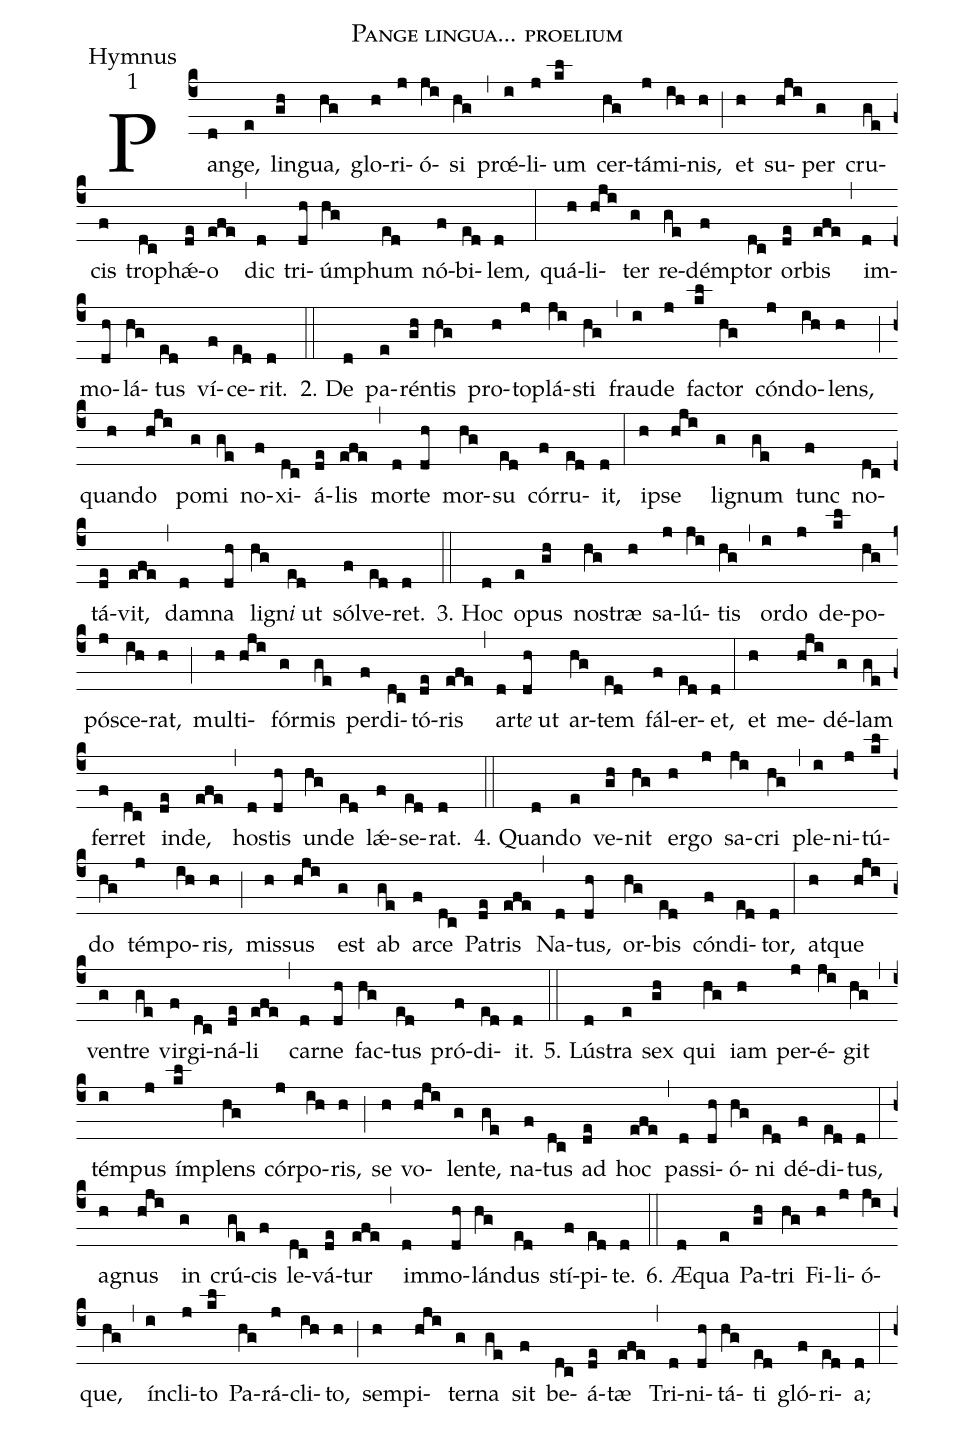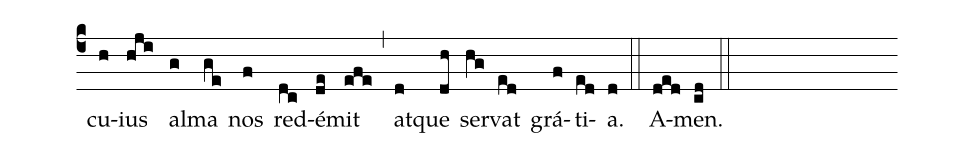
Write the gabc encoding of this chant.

name:Pange lingua... proelium;
office-part:Hymnus;
mode:1;
%%
(c4) Pan(d)ge,(e) lin(gh)gua,(hg) glo(h)ri(j)ó(ji)si(hg) (,) prœ́(i)li(j)um(kl) cer(hg)tá(j)mi(ih)nis,(h) (;)
et(h) su(hji)per(g) cru(ge)cis(f) tro(dc)phǽ(de)o(efe) (,) dic(d) tri(dh)úm(hg)phum(ed) nó(f)bi(ed)lem,(d) (:)
quá(h)li(hji)ter(g) re(ge)démp(f)tor(dc) or(de)bis(efe) (,) im(d)mo(dh)lá(hg)tus(ed) ví(f)ce(ed)rit.(d) (::)

2. De(d) pa(e)rén(gh)tis(hg) pro(h)to(j)plá(ji)sti(hg) (,) frau(i)de(j) fac(kl)tor(hg) cón(j)do(ih)lens,(h) (;)
quan(h)do(hji) po(g)mi(ge) no(f)xi(dc)á(de)lis(efe) (,) mor(d)te(dh) mor(hg)su(ed) cór(f)ru(ed)it,(d) (:)
i(h)pse(hji) li(g)gnum(ge) tunc(f) no(dc)tá(de)vit,(efe) (,) dam(d)na(dh) li(hg)gn<i>i</i> ut(ed) sól(f)ve(ed)ret.(d) (::)

3. Hoc(d) o(e)pus(gh) no(hg)stræ(h) sa(j)lú(ji)tis(hg) (,) or(i)do(j) de(kl)po(hg)pó(j)sce(ih)rat,(h) (;)
mul(h)ti(hji)fór(g)mis(ge) per(f)di(dc)tó(de)ris(efe) (,) ar(d)t<i>e</i> ut(dh) ar(hg)tem(ed) fál(f)er(ed)et,(d) (:)
et(h) me(hji)dé(g)lam(ge) fer(f)ret(dc) in(de)de,(efe) (,) ho(d)stis(dh) un(hg)de(ed) lǽ(f)se(ed)rat.(d) (::)

4. Quan(d)do(e) ve(gh)nit(hg) er(h)go(j) sa(ji)cri(hg) (,) ple(i)ni(j)tú(kl)do(hg) tém(j)po(ih)ris,(h) (;)
mis(h)sus(hji) est(g) ab(ge) ar(f)ce(dc) Pa(de)tris(efe) (,) Na(d)tus,(dh) or(hg)bis(ed) cón(f)di(ed)tor,(d) (:)
at(h)que(hji) ven(g)tre(ge) vir(f)gi(dc)ná(de)li(efe) (,) car(d)ne(dh) fac(hg)tus(ed) pró(f)di(ed)it.(d) (::)

5. Lús(d)tra(e) sex(gh) qui(hg) iam(h) per(j)é(ji)git(hg) (,) tém(i)pus(j) ím(kl)plens(hg) cór(j)po(ih)ris,(h) (;)
se(h) vo(hji)len(g)te,(ge) na(f)tus(dc) ad(de) hoc(efe) (,) pas(d)si(dh)ó(hg)ni(ed) dé(f)di(ed)tus,(d) (:)
a(h)gnus(hji) in(g) crú(ge)cis(f) le(dc)vá(de)tur(efe) (,) im(d)mo(dh)lán(hg)dus(ed) stí(f)pi(ed)te.(d) (::)

6.  Æ(d)qua(e) Pa(gh)tri(hg) Fi(h)li(j)ó(ji)que,(hg) (,) ín(i)cli(j)to(kl) Pa(hg)rá(j)cli(ih)to,(h) (;)
sem(h)pi(hji)ter(g)na(ge) sit(f) be(dc)á(de)tæ(efe) (,) Tri(d)ni(dh)tá(hg)ti(ed) gló(f)ri(ed)a;(d) (:)
cu(h)ius(hji) al(g)ma(ge) nos(f) red(dc)é(de)mit(efe) (,) at(d)que(dh) ser(hg)vat(ed) grá(f)ti(ed)a.(d) (::)

A(ded)men.(cd) (::)
